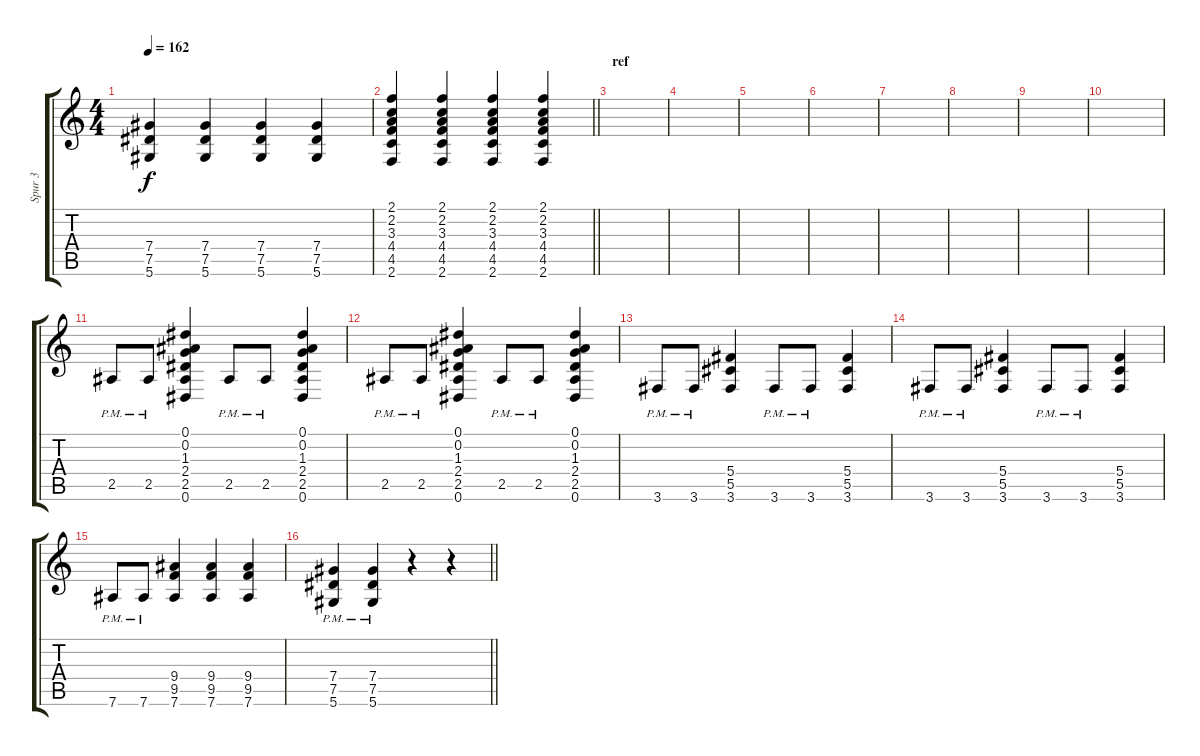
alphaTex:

\track ("Spur 3" "Spur 3") {instrument overdrivenguitar}
\staff {score tabs}
\tuning (Eb4 Bb3 Gb3 Db3 Ab2 Eb2) {hide}
\ts (4 4)
\tempo 162
\clef g2
\ks c
(7.4 7.5 5.6).4{dy f} (7.4 7.5 5.6).4 (7.4 7.5 5.6).4 (7.4 7.5 5.6).4 |
\barLineRight lightlight
(2.1 2.2 3.3 4.4 4.5 2.6).4 (2.1 2.2 3.3 4.4 4.5 2.6).4 (2.1 2.2 3.3 4.4 4.5 2.6).4 (2.1 2.2 3.3 4.4 4.5 2.6).4 |
\section ("" "ref")
|
|
|
|
|
|
|
|
2.5{pm}.8 2.5{pm}.8 (0.1 0.2 1.3 2.4 2.5 0.6).4 2.5{pm}.8 2.5{pm}.8 (0.1 0.2 1.3 2.4 2.5 0.6).4 |
2.5{pm}.8 2.5{pm}.8 (0.1 0.2 1.3 2.4 2.5 0.6).4 2.5{pm}.8 2.5{pm}.8 (0.1 0.2 1.3 2.4 2.5 0.6).4 |
3.6{pm}.8 3.6{pm}.8 (5.4 5.5 3.6).4 3.6{pm}.8 3.6{pm}.8 (5.4 5.5 3.6).4 |
3.6{pm}.8 3.6{pm}.8 (5.4 5.5 3.6).4 3.6{pm}.8 3.6{pm}.8 (5.4 5.5 3.6).4 |
7.6{pm}.8 7.6{pm}.8 (9.4 9.5 7.6).4 (9.4 9.5 7.6).4 (9.4 9.5 7.6).4 |
\barLineRight lightlight
(7.4{pm} 7.5{pm} 5.6{pm}).4 (7.4{pm} 7.5{pm} 5.6{pm}).4 r.4 r.4
